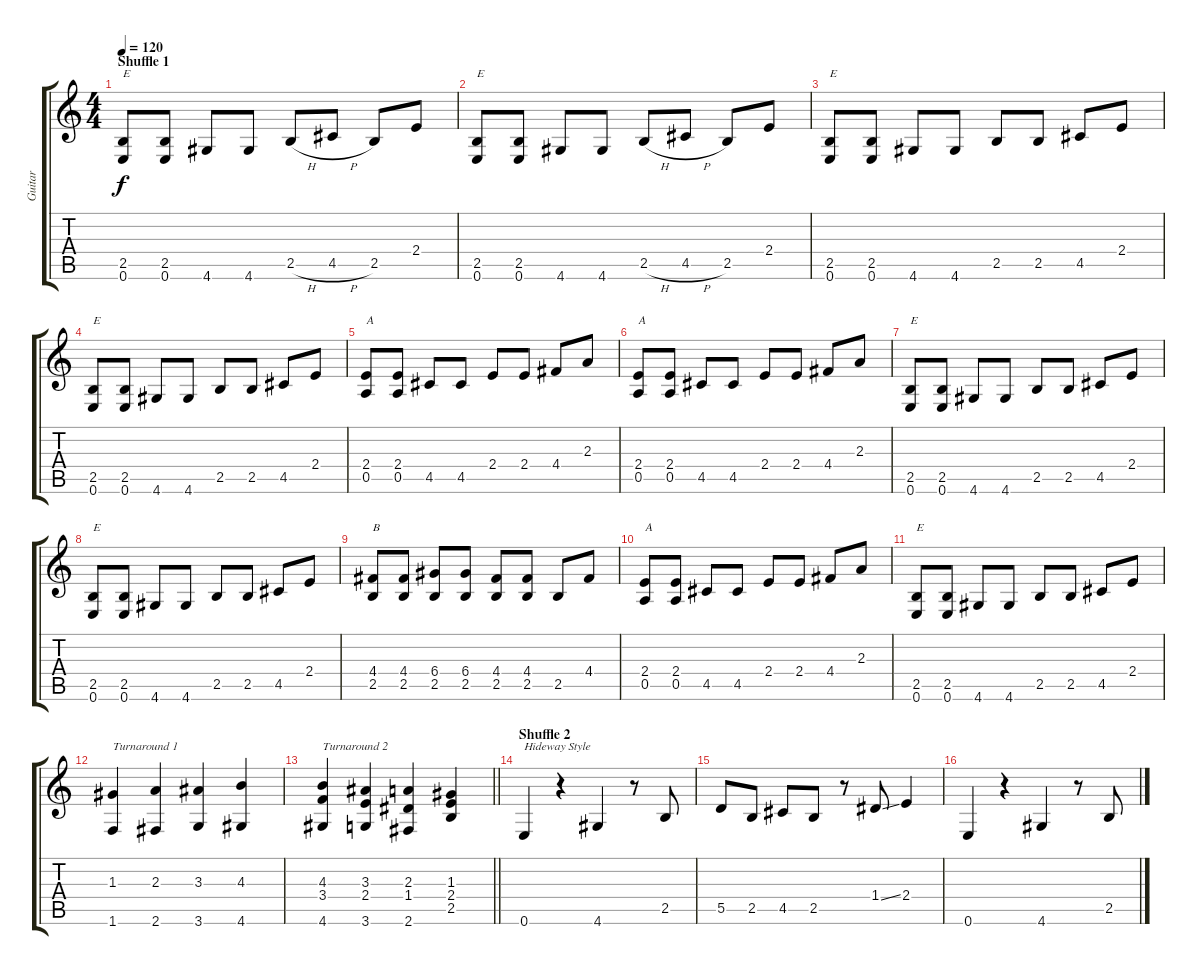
\track ("Guitar" "Guitar") {instrument overdrivenguitar}
\staff {score tabs}
\tuning (E4 B3 G3 D3 A2 E2) {hide}
\ts (4 4)
\section ("" "Shuffle 1")
\tempo 120
\clef g2
\ks c
(2.5 0.6).8{txt "E" dy f instrument overdrivenguitar} (2.5 0.6).8 4.6.8 4.6.8 2.5{h}.8 4.5{h}.8 2.5.8 2.4.8 |
(2.5 0.6).8{txt "E"} (2.5 0.6).8 4.6.8 4.6.8 2.5{h}.8 4.5{h}.8 2.5.8 2.4.8 |
(2.5 0.6).8{txt "E"} (2.5 0.6).8 4.6.8 4.6.8 2.5.8 2.5.8 4.5.8 2.4.8 |
(2.5 0.6).8{txt "E"} (2.5 0.6).8 4.6.8 4.6.8 2.5.8 2.5.8 4.5.8 2.4.8 |
(2.4 0.5).8{txt "A"} (2.4 0.5).8 4.5.8 4.5.8 2.4.8 2.4.8 4.4.8 2.3.8 |
(2.4 0.5).8{txt "A"} (2.4 0.5).8 4.5.8 4.5.8 2.4.8 2.4.8 4.4.8 2.3.8 |
(2.5 0.6).8{txt "E"} (2.5 0.6).8 4.6.8 4.6.8 2.5.8 2.5.8 4.5.8 2.4.8 |
(2.5 0.6).8{txt "E"} (2.5 0.6).8 4.6.8 4.6.8 2.5.8 2.5.8 4.5.8 2.4.8 |
(4.4 2.5).8{txt "B"} (4.4 2.5).8 (6.4 2.5).8 (6.4 2.5).8 (4.4 2.5).8 (4.4 2.5).8 2.5.8 4.4.8 |
(2.4 0.5).8{txt "A"} (2.4 0.5).8 4.5.8 4.5.8 2.4.8 2.4.8 4.4.8 2.3.8 |
(2.5 0.6).8{txt "E"} (2.5 0.6).8 4.6.8 4.6.8 2.5.8 2.5.8 4.5.8 2.4.8 |
(1.3 1.6).4{txt "Turnaround 1"} (2.3 2.6).4 (3.3 3.6).4 (4.3 4.6).4 |
\barLineRight lightlight
(4.3 3.4 4.6).4{txt "Turnaround 2"} (3.3 2.4 3.6).4 (2.3 1.4 2.6).4 (1.3 2.4 2.5).4 |
\section ("" "Shuffle 2")
0.6.4{txt "Hideway Style"} r.4 4.6.4 r.8 2.5.8 |
5.5.8 2.5.8 4.5.8 2.5.8 r.8 1.4{ss}.8 2.4.4 |
0.6.4 r.4 4.6.4 r.8 2.5.8
